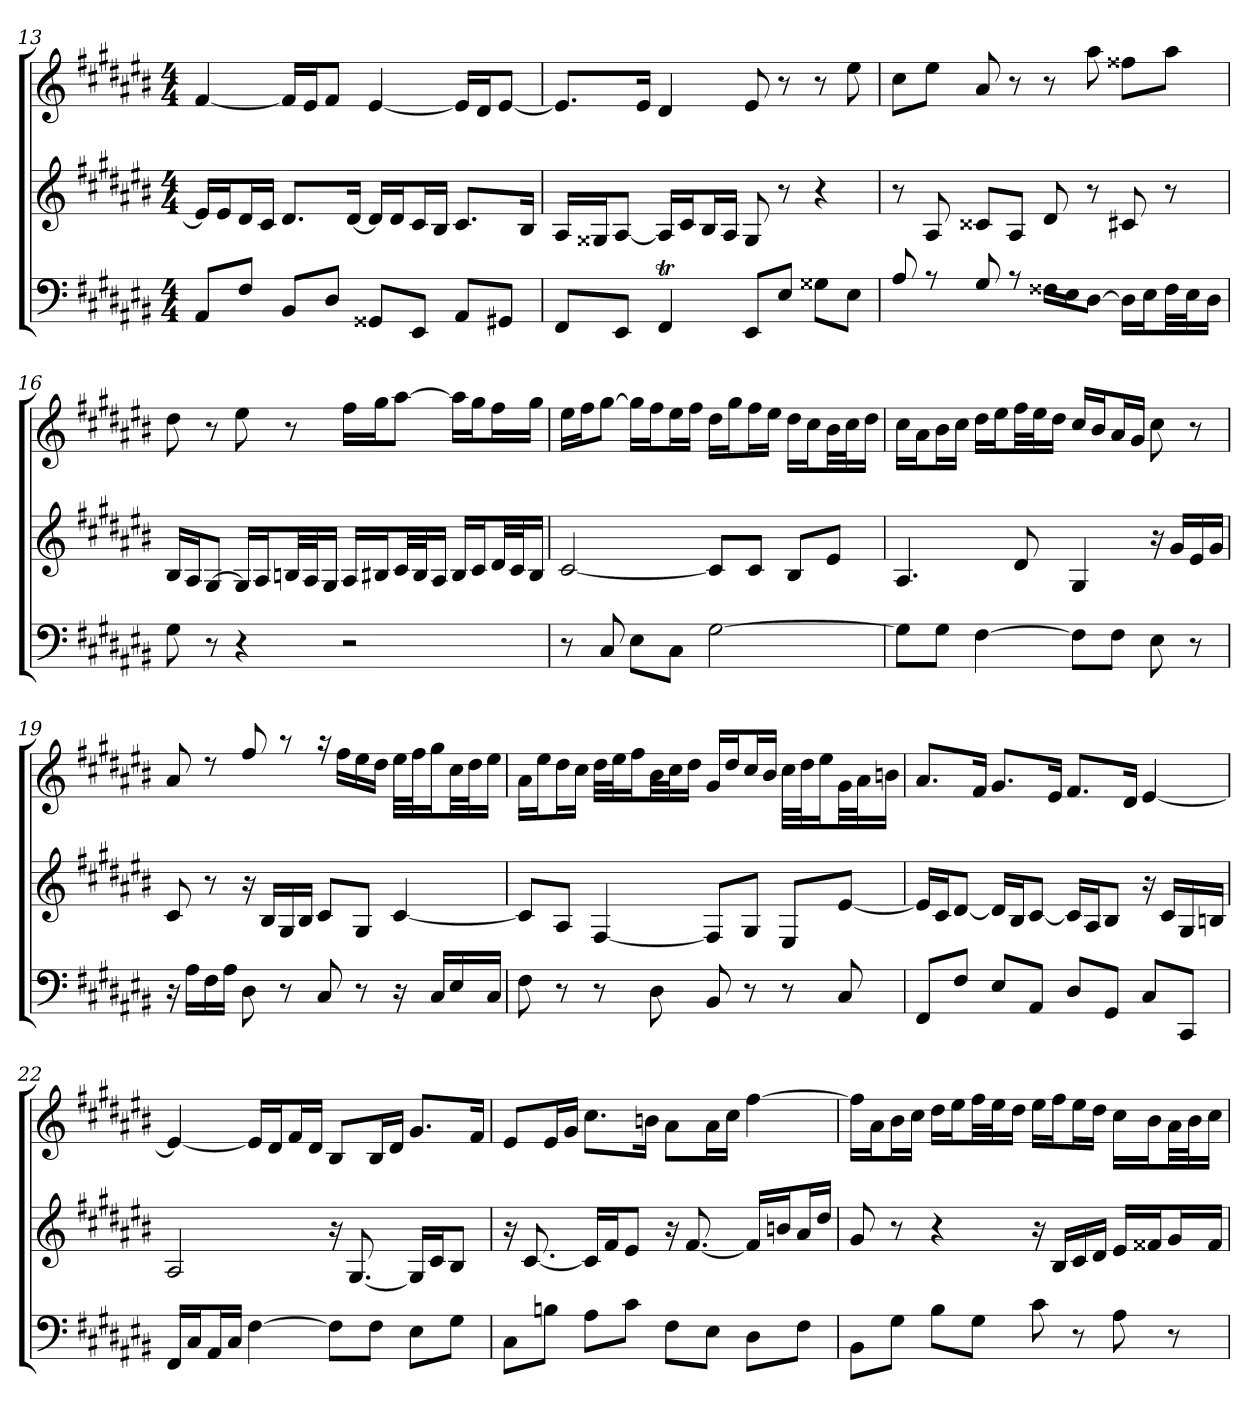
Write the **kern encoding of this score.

**kern	**kern	**kern
*part3	*part2	*part1
*staff3	*staff2	*staff1
*clefF4	*clefG2	*clefG2
*k[f#c#g#d#a#e#b#]	*k[f#c#g#d#a#e#b#]	*k[f#c#g#d#a#e#b#]
*C#:	*C#:	*C#:
*M4/4	*M4/4	*M4/4
=13	=13	=13
8AA#/L	16e#/LL]	[4f#
.	16e#/J	.
8F#/J	16d#/L	.
.	16c#/JJ	.
8BB#/L	8.d#/L	16f#/LL]
.	.	16e#/J
8D#/J	.	8f#/J
.	[16d#/Jk	.
8GG##X/L	16d#/LL]	[4e#
.	16d#/J	.
8EE#/J	16c#/L	.
.	16B#/JJ	.
8AA#/L	8.c#/L	16e#/LL]
.	.	16d#/J
8GG#X/J	.	[8e#/J
.	16B#/Jk	.
=14	=14	=14
8FF#/L	16A#/LL	8.e#/L]
.	16G##X/J	.
8EE#/J	[8A#/J	.
.	.	16e#/Jk
4FF#T	16A#/LL]	4d#
.	16c#/J	.
.	16B#/L	.
.	16A#/JJ	.
8EE#/L	8G##	8e#
8E#/J	8r	8r
8G##X\L	4r	8r
8E#\J	.	8ee#
=15	=15	=15
*^	*	*
8A#	1ryy	8r	8cc#\L
8r	.	8A#	8ee#\J
8G#	.	8c##X/L	8a#
8r	.	8A#/J	8r
16F##X\LL	.	8d#	8r
16E#\J	.	.	.
[8D#\J	.	8r	8aa#
16D#\LL]	.	8c#X	8ff##X\L
16E#\J	.	.	.
32F##\LL	.	8r	8aa#\J
32E#\J	.	.	.
16D#\JJ	.	.	.
*v	*v	*	*
=16	=16	=16
*	*^	*
8G#	16B#/LL	1ryy	8dd#
.	16A#/J	.	.
8r	[8G#/J	.	8r
4r	16G#/LL]	.	8ee#
.	16A#/J	.	.
.	32Bn/LL	.	8r
.	32A#/J	.	.
.	16G#/JJ	.	.
2r	16A#/LL	.	16ff#\LL
.	16B#X/J	.	16gg#\J
.	32c#/LL	.	[8aa#\J
.	32B#/J	.	.
.	16A#/JJ	.	.
.	16B#/LL	.	16aa#\LL]
.	16c#/J	.	16gg#\J
.	32d#/LL	.	16ff#\L
.	32c#/J	.	.
.	16B#/JJ	.	16gg#\JJ
*	*v	*v	*
=17	=17	=17
8r	[2c#	16ee#\LL
.	.	16ff#\J
8C#	.	[8gg#\J
8E#\L	.	16gg#\LL]
.	.	16ff#\J
8C#\J	.	16ee#\L
.	.	16ff#\JJ
[2G#	8c#/L]	16dd#\LL
.	.	16gg#\J
.	8c#/J	16ff#\L
.	.	16ee#\JJ
.	8B#/L	16dd#\LL
.	.	16cc#\J
.	8e#/J	32b#\LL
.	.	32cc#\J
.	.	16dd#\JJ
=18	=18	=18
8G#\L]	4.A#	16cc#\LL
.	.	16a#\J
8G#\J	.	16b#\L
.	.	16cc#\JJ
[4F#	.	16dd#\LL
.	.	16ee#\J
.	8d#	32ff#\LL
.	.	32ee#\J
.	.	16dd#\JJ
8F#\L]	4G#	16cc#/LL
.	.	16b#/J
8F#\J	.	16a#/L
.	.	16g#/JJ
8E#	16r	8cc#
.	16g#/LL	.
8r	16e#/	8r
.	16g#/JJ	.
=19	=19	=19
*	*	*^
16r	8c#	8a#	1ryy
16A#\LL	.	.	.
16F#\	8r	8r	.
16A#\JJ	.	.	.
8D#	16r	8ff#	.
.	16B#/LL	.	.
8r	16G#/	8r	.
.	16B#/JJ	.	.
8C#	8c#/L	16r	.
.	.	16ff#\LL	.
8r	8G#/J	16ee#\	.
.	.	16dd#\JJ	.
16r	[4c#	32ee#\LLL	.
.	.	32ff#\J	.
16C#/LL	.	16gg#\J	.
16E#/	.	32cc#\LL	.
.	.	32dd#\J	.
16C#/JJ	.	16ee#\JJ	.
=20	=20	=20	=20
8F#	8c#/L]	16a#\LL	1ryy
.	.	16ee#\J	.
8r	8A#/J	16dd#\L	.
.	.	16cc#\JJ	.
8r	[4F#	32dd#\LLL	.
.	.	32ee#\J	.
.	.	16ff#\J	.
8D#	.	32b#\LL	.
.	.	32cc#\J	.
.	.	16dd#\JJ	.
8BB#	8F#/L]	16g#/LL	.
.	.	16dd#/J	.
8r	8G#/J	16cc#/L	.
.	.	16b#/JJ	.
8r	8E#/L	32cc#\LLL	.
.	.	32dd#\J	.
.	.	16ee#\J	.
8C#	[8e#/J	32g#\LL	.
.	.	32a#\J	.
.	.	16bn\JJ	.
*	*	*v	*v
=21	=21	=21
8FF#/L	16e#/LL]	8.a#/L
.	16c#/J	.
8F#/J	[8d#/J	.
.	.	16f#/Jk
8E#/L	16d#/LL]	8.g#/L
.	16B#/J	.
8AA#/J	[8c#/J	.
.	.	16e#/Jk
8D#/L	16c#/LL]	8.f#/L
.	16A#/J	.
8GG#/J	8B#/J	.
.	.	16d#/Jk
8C#/L	16r	[4e#
.	16c#/LL	.
8CC#/J	16G#/	.
.	16Bn/JJ	.
=22	=22	=22
16FF#/LL	2A#	4e#_
16C#/J	.	.
16AA#/L	.	.
16C#/JJ	.	.
[4F#	.	16e#/LL]
.	.	16d#/J
.	.	16f#/L
.	.	16d#/JJ
8F#\L]	16r	8B#/L
.	[8.G#	.
8F#\J	.	16B#/L
.	.	16d#/JJ
8E#\L	16G#/LL]	8.g#/L
.	16c#/J	.
8G#\J	8B#/J	.
.	.	16f#/Jk
=23	=23	=23
8C#\L	16r	8e#/L
.	[8.c#	.
8Bn\J	.	16e#/L
.	.	16g#/JJ
8A#\L	16c#/LL]	8.cc#\L
.	16f#/J	.
8c#\J	8e#/J	.
.	.	16bn\Jk
8F#\L	16r	8a#\L
.	[8.f#	.
8E#\J	.	16a#\L
.	.	16cc#\JJ
8D#\L	16f#/LL]	[4ff#
.	16bn/J	.
8F#\J	16a#/L	.
.	16dd#/JJ	.
=24	=24	=24
8BB#\L	8g#	16ff#\LL]
.	.	16a#\J
8G#\J	8r	16b#\L
.	.	16cc#\JJ
8B#\L	4r	16dd#\LL
.	.	16ee#\J
8G#\J	.	32ff#\LL
.	.	32ee#\J
.	.	16dd#\JJ
8c#	16r	16ee#\LL
.	16B#/LL	16ff#\J
8r	16c#/	16ee#\L
.	16d#/JJ	16dd#\JJ
8A#	16e#/LL	16cc#\LL
.	16f##X/J	16b#\J
8r	16g#/L	32a#\LL
.	.	32b#\J
.	16f##/JJ	16cc#\JJ
=	=	=
*-	*-	*-
